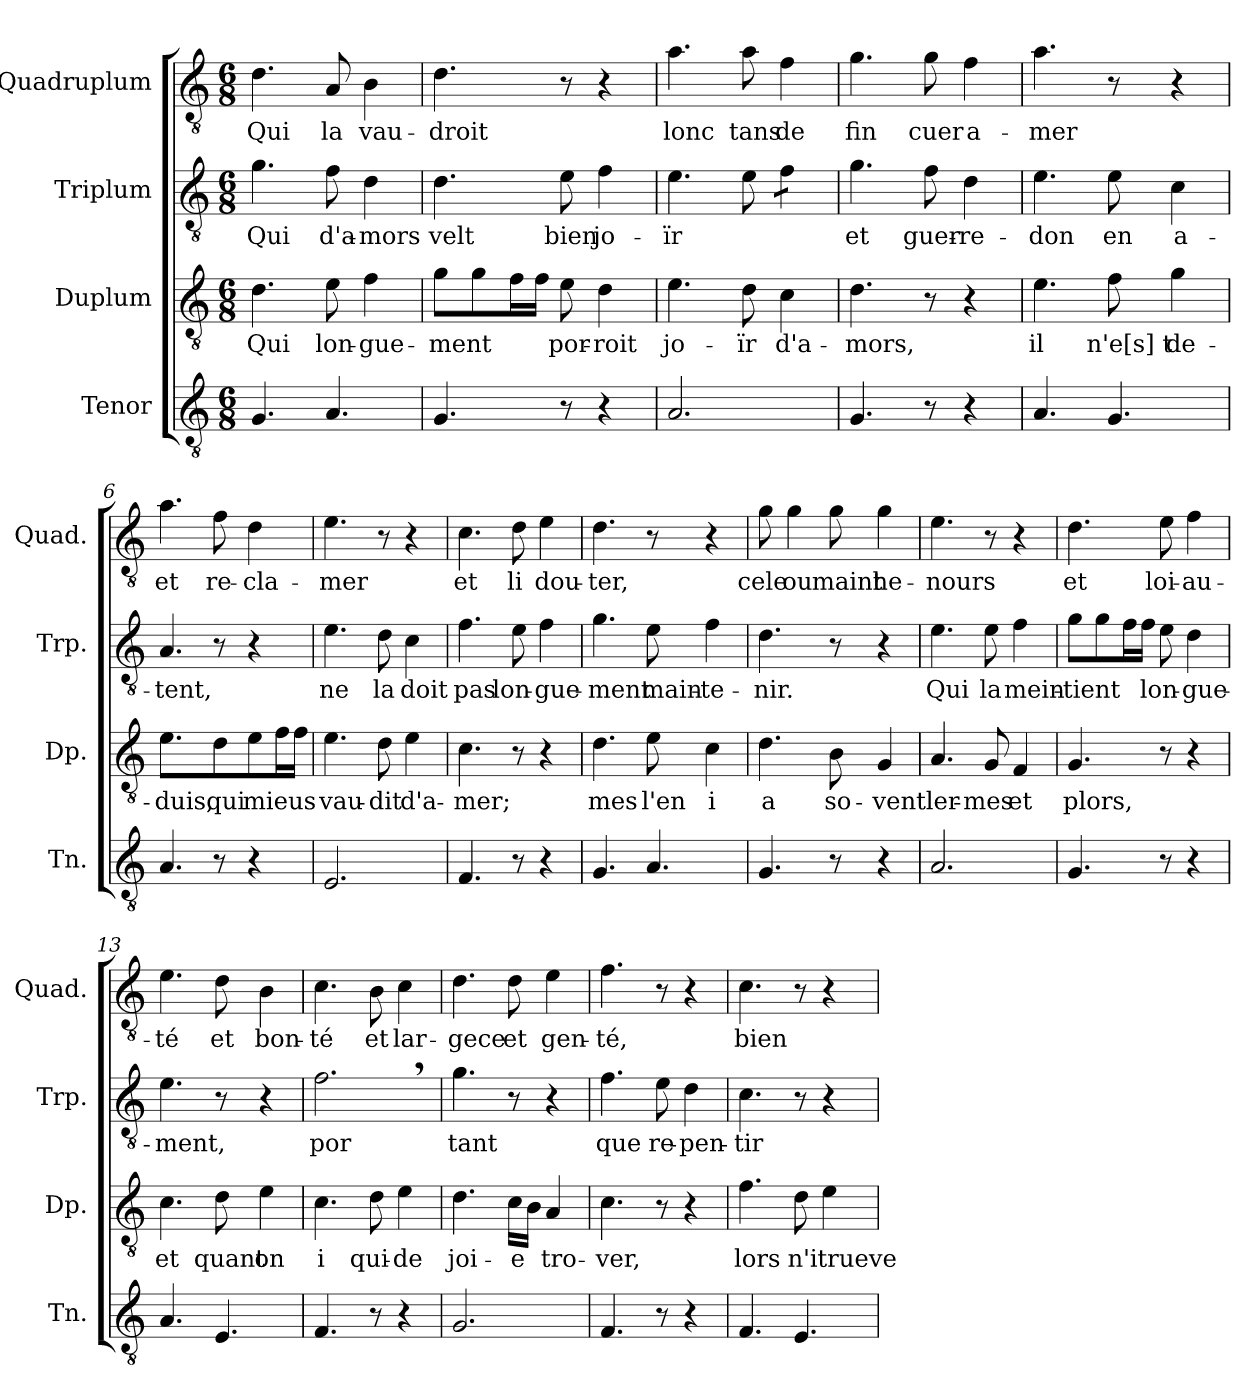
**kern	**kern	**text	**kern	**text	**kern	**text
*part4	*part3	*part3	*part2	*part2	*part1	*part1
*staff4	*staff3	*staff3	*staff2	*staff2	*staff1	*staff1
*I"Tenor	*I"Duplum	*	*I"Triplum	*	*I"Quadruplum	*
*I'Tn.	*I'Dp.	*	*I'Trp.	*	*I'Quad.	*
*clefGv2	*clefGv2	*	*clefGv2	*	*clefGv2	*
*k[]	*k[]	*	*k[]	*	*k[]	*
*M6/8	*M6/8	*	*M6/8	*	*M6/8	*
=1	=1	=1	=1	=1	=1	=1
!	!	!LO:LY:b	!	!LO:LY:b	!	!LO:LY:b
4.G/	4.d\	Qui	4.g\	Qui	4.d\	Qui
!	!	!LO:LY:b	!	!LO:LY:b	!	!LO:LY:b
4.A/	8e\	lon-	8f\	d'a-	8A/	la
!	!	!LO:LY:b	!	!LO:LY:b	!	!LO:LY:b
.	4f\	-gue-	4d\	-mors	4B\	vau-
=2	=2	=2	=2	=2	=2	=2
!	!	!LO:LY:b	!	!LO:LY:b	!	!LO:LY:b
4.G/	8g\L	-ment	4.d\	velt	4.d\	-droit
.	8g\	.	.	.	.	.
*	*tremolo	*	*	*	*	*
.	16f\	.	.	.	.	.
.	16f\JJ	.	.	.	.	.
*	*Xtremolo	*	*	*	*	*
!	!	!LO:LY:b	!	!LO:LY:b	!	!
8r	8e\	por-	8e\	bien	8r	.
!	!	!LO:LY:b	!	!LO:LY:b	!	!
4r	4d\	-roit	4f\	jo-	4r	.
=3	=3	=3	=3	=3	=3	=3
!	!	!LO:LY:b	!	!LO:LY:b	!	!LO:LY:b
2.A/	4.e\	jo-	4.e\	-ïr	4.a\	lonc
!	!	!LO:LY:b	!	!	!	!LO:LY:b
.	8d\	-ïr	8e\	.	8a\	tans
!	!	!LO:LY:b	!	!	!	!LO:LY:b
*	*	*	*tremolo	*	*	*
.	4c\	d'a-	8f\L	.	4f\	de
.	.	.	8f\J	.	.	.
*	*	*	*Xtremolo	*	*	*
=4	=4	=4	=4	=4	=4	=4
!	!	!LO:LY:b	!	!LO:LY:b	!	!LO:LY:b
4.G/	4.d\	-mors,	4.g\	et	4.g\	fin
!	!	!	!	!LO:LY:b	!	!LO:LY:b
8r	8r	.	8f\	guer-	8g\	cuer
!	!	!	!	!LO:LY:b	!	!LO:LY:b
4r	4r	.	4d\	-re-	4f\	a-
=5	=5	=5	=5	=5	=5	=5
!	!	!LO:LY:b	!	!LO:LY:b	!	!LO:LY:b
4.A/	4.e\	il	4.e\	-don	4.a\	-mer
!	!	!LO:LY:b	!	!LO:LY:b	!	!
4.G/	8f\	n'e[s]t	8e\	en	8r	.
!	!	!LO:LY:b	!	!LO:LY:b	!	!
.	4g\	de-	4c\	a-	4r	.
=6	=6	=6	=6	=6	=6	=6
!	!	!LO:LY:b	!	!LO:LY:b	!	!LO:LY:b
4.A/	4.e\	-duis,	4.A/	-tent,	4.a\	et
!	!	!LO:LY:b	!	!	!	!LO:LY:b
8r	8d\L	qui	8r	.	8f\	re-
!	!	!LO:LY:b	!	!	!	!LO:LY:b
4r	8e\	mieus	4r	.	4d\	-cla-
*	*tremolo	*	*	*	*	*
.	16f\	.	.	.	.	.
.	16f\JJ	.	.	.	.	.
*	*Xtremolo	*	*	*	*	*
!!LO:LB:g=z
=7	=7	=7	=7	=7	=7	=7
!	!	!LO:LY:b	!	!LO:LY:b	!	!LO:LY:b
2.E/	4.e\	vau-	4.e\	ne	4.e\	-mer
!	!	!LO:LY:b	!	!LO:LY:b	!	!
.	8d\	-dit	8d\	la	8r	.
!	!	!LO:LY:b	!	!LO:LY:b	!	!
.	4e\	d'a-	4c\	doit	4r	.
=8	=8	=8	=8	=8	=8	=8
!	!	!LO:LY:b	!	!LO:LY:b	!	!LO:LY:b
4.F/	4.c\	-mer;	4.f\	pas	4.c\	et
!	!	!	!	!LO:LY:b	!	!LO:LY:b
8r	8r	.	8e\	lon-	8d\	li
!	!	!	!	!LO:LY:b	!	!LO:LY:b
4r	4r	.	4f\	-gue-	4e\	dou-
=9	=9	=9	=9	=9	=9	=9
!	!	!LO:LY:b	!	!LO:LY:b	!	!LO:LY:b
4.G/	4.d\	mes	4.g\	-ment	4.d\	-ter,
!	!	!LO:LY:b	!	!LO:LY:b	!	!
4.A/	8e\	l'en	8e\	main-	8r	.
!	!	!LO:LY:b	!	!LO:LY:b	!	!
.	4c\	i	4f\	-te-	4r	.
=10	=10	=10	=10	=10	=10	=10
!	!	!LO:LY:b	!	!LO:LY:b	!	!LO:LY:b
4.G/	4.d\	a	4.d\	-nir.	8g\	cele
!	!	!	!	!	!	!LO:LY:b
.	.	.	.	.	4g\	ou
!	!	!LO:LY:b	!	!	!	!LO:LY:b
8r	8B\	so-	8r	.	8g\	maint
!	!	!LO:LY:b	!	!	!	!LO:LY:b
4r	4G/	-vent	4r	.	4g\	he-
=11	=11	=11	=11	=11	=11	=11
!	!	!LO:LY:b	!	!LO:LY:b	!	!LO:LY:b
2.A/	4.A/	ler-	4.e\	Qui	4.e\	-nours
!	!	!LO:LY:b	!	!LO:LY:b	!	!
.	8G/	-mes	8e\	la	8r	.
!	!	!LO:LY:b	!	!LO:LY:b	!	!
.	4F/	et	4f\	mein-	4r	.
=12	=12	=12	=12	=12	=12	=12
!	!	!LO:LY:b	!	!LO:LY:b	!	!LO:LY:b
4.G/	4.G/	plors,	8g\L	-tient	4.d\	et
.	.	.	8g\	.	.	.
*	*	*	*tremolo	*	*	*
.	.	.	16f\	.	.	.
.	.	.	16f\JJ	.	.	.
*	*	*	*Xtremolo	*	*	*
!	!	!	!	!LO:LY:b	!	!LO:LY:b
8r	8r	.	8e\	lon-	8e\	loi-
!	!	!	!	!LO:LY:b	!	!LO:LY:b
4r	4r	.	4d\	-gue-	4f\	-au-
!!LO:LB:g=z
=13	=13	=13	=13	=13	=13	=13
!	!	!LO:LY:b	!	!LO:LY:b	!	!LO:LY:b
4.A/	4.c\	et	4.e\	-ment,	4.e\	-té
!	!	!LO:LY:b	!	!	!	!LO:LY:b
4.E/	8d\	quant	8r	.	8d\	et
!	!	!LO:LY:b	!	!	!	!LO:LY:b
.	4e\	on	4r	.	4B\	bon-
=14	=14	=14	=14	=14	=14	=14
!	!	!LO:LY:b	!	!LO:LY:b	!	!LO:LY:b
4.F/	4.c\	i	2.f,\	por	4.c\	-té
!	!	!LO:LY:b	!	!	!	!LO:LY:b
8r	8d\	qui-	.	.	8B\	et
!	!	!LO:LY:b	!	!	!	!LO:LY:b
4r	4e\	-de	.	.	4c\	lar-
=15	=15	=15	=15	=15	=15	=15
!	!	!LO:LY:b	!	!LO:LY:b	!	!LO:LY:b
2.G/	4.d\	joi-	4.g\	tant	4.d\	-gece
!	!	!LO:LY:b	!	!	!	!LO:LY:b
.	16c\LL	-e	8r	.	8d\	et
.	16B\JJ	.	.	.	.	.
!	!	!LO:LY:b	!	!	!	!LO:LY:b
.	4A/	tro-	4r	.	4e\	gen-
=16	=16	=16	=16	=16	=16	=16
!	!	!LO:LY:b	!	!LO:LY:b	!	!LO:LY:b
4.F/	4.c\	-ver,	4.f\	que	4.f\	-té,
!	!	!	!	!LO:LY:b	!	!
8r	8r	.	8e\	re-	8r	.
!	!	!	!	!LO:LY:b	!	!
4r	4r	.	4d\	-pen-	4r	.
=17	=17	=17	=17	=17	=17	=17
!	!	!LO:LY:b	!	!LO:LY:b	!	!LO:LY:b
4.F/	4.f\	lors	4.c\	-tir	4.c\	bien
!	!	!LO:LY:b	!	!	!	!
4.E/	8d\	n'i	8r	.	8r	.
!	!	!LO:LY:b	!	!	!	!
.	4e\	trueve	4r	.	4r	.
=	=	=	=	=	=	=
*-	*-	*-	*-	*-	*-	*-
